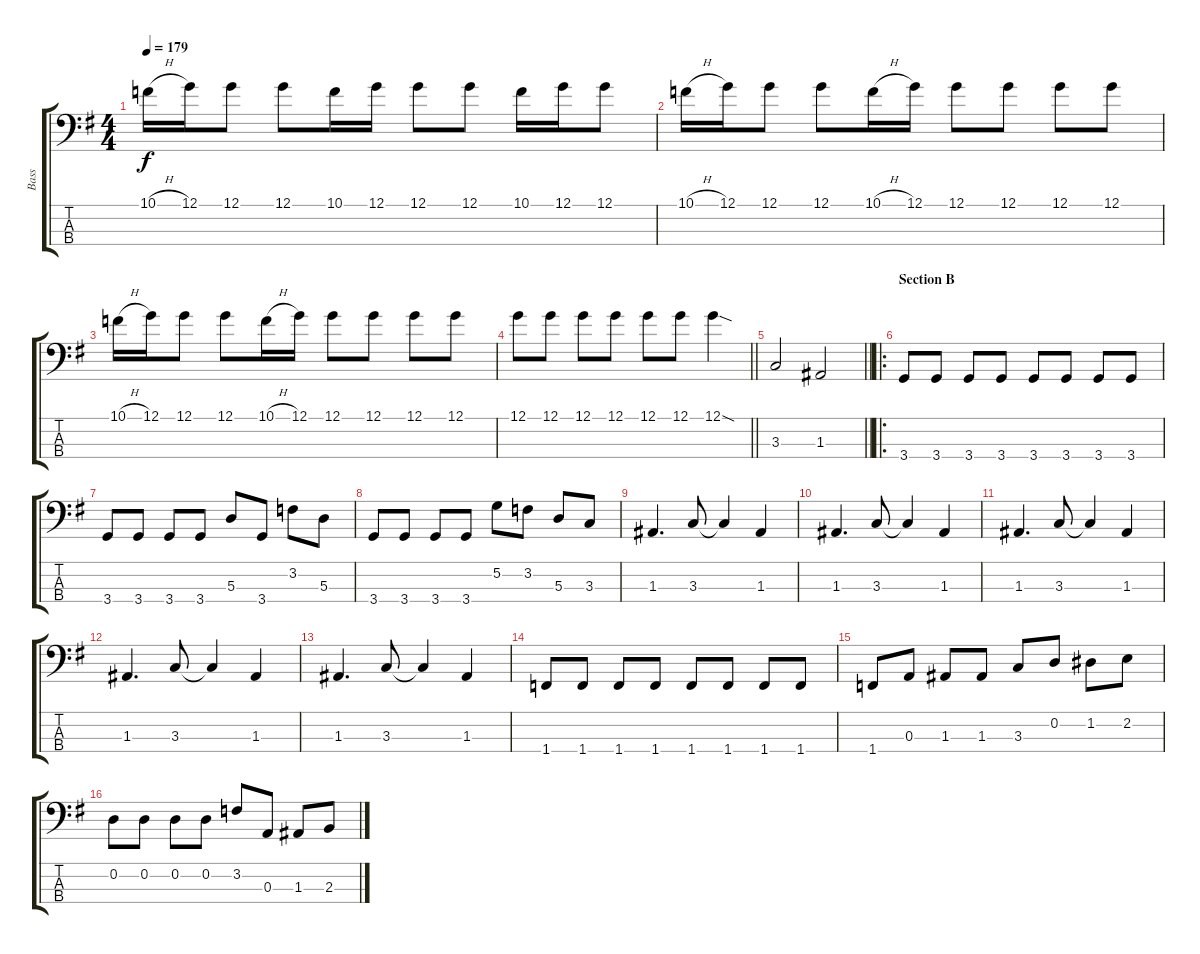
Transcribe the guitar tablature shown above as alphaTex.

\track ("Bass" "Bass") {instrument electricbassfinger}
\staff {score tabs}
\tuning (G2 D2 A1 E1) {hide}
\ts (4 4)
\tempo 179
\clef f4
\ks g
10.1{h}.16{dy f} 12.1.16 12.1.8 12.1.8 10.1.16 12.1.16 12.1.8 12.1.8 10.1.16 12.1.16 12.1.8 |
10.1{h}.16 12.1.16 12.1.8 12.1.8 10.1{h}.16 12.1.16 12.1.8 12.1.8 12.1.8 12.1.8 |
10.1{h}.16 12.1.16 12.1.8 12.1.8 10.1{h}.16 12.1.16 12.1.8 12.1.8 12.1.8 12.1.8 |
\barLineRight lightlight
12.1.8 12.1.8 12.1.8 12.1.8 12.1.8 12.1.8 12.1{sod}.4 |
\barLineRight lightlight
3.3.2 1.3.2 |
\ro
\section ("" "Section B")
3.4.8 3.4.8 3.4.8 3.4.8 3.4.8 3.4.8 3.4.8 3.4.8 |
3.4.8 3.4.8 3.4.8 3.4.8 5.3.8 3.4.8 3.2.8 5.3.8 |
3.4.8 3.4.8 3.4.8 3.4.8 5.2.8 3.2.8 5.3.8 3.3.8 |
1.3.4{d} 3.3.8 3.3{t}.4 1.3.4 |
1.3.4{d} 3.3.8 3.3{t}.4 1.3.4 |
1.3.4{d} 3.3.8 3.3{t}.4 1.3.4 |
1.3.4{d} 3.3.8 3.3{t}.4 1.3.4 |
1.3.4{d} 3.3.8 3.3{t}.4 1.3.4 |
1.4.8 1.4.8 1.4.8 1.4.8 1.4.8 1.4.8 1.4.8 1.4.8 |
1.4.8 0.3.8 1.3.8 1.3.8 3.3.8 0.2.8 1.2.8 2.2.8 |
0.2.8 0.2.8 0.2.8 0.2.8 3.2.8 0.3.8 1.3.8 2.3.8
